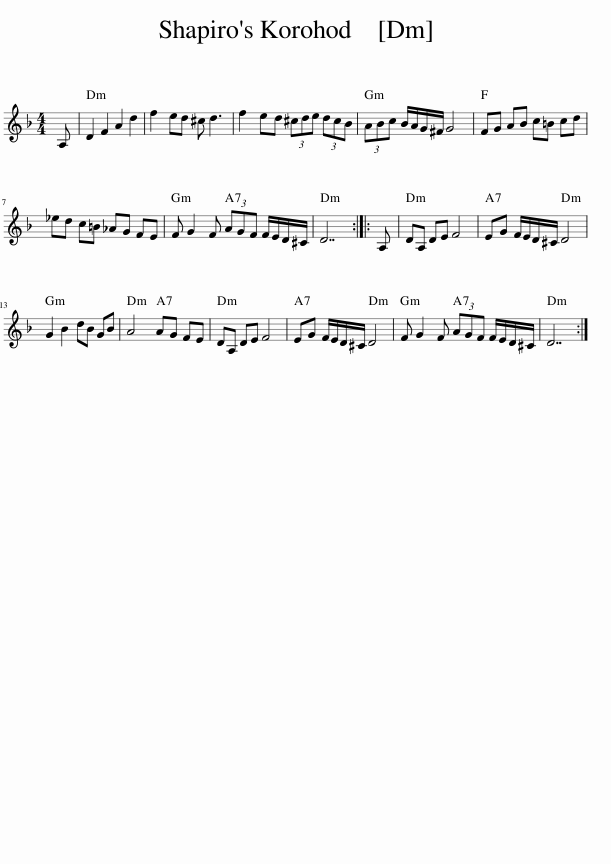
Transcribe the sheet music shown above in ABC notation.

X:1
L:1/8
M:4/4
I:linebreak $
K:Dmin
V:1 treble
V:1
 A, | D2 F2 A2 d2 | f2 ed ^c d3 | f2 ed (3^cde (3dcB | (3ABc B/A/G/^F/ G4 | %5
 FG AB c=B cd |$ _ed c=B _AG FE | F G2 F (3AGF F/E/D/^C/ | D7 :: A, | %10
 DA, DE F4 | EG F/E/D/^C/ D4 |$ G2 B2 dB GB | A4 AG FE | DA, DE F4 | %15
 EG F/E/D/^C/ D4 | F G2 F (3AGF F/E/D/^C/ | D7 :| %18
